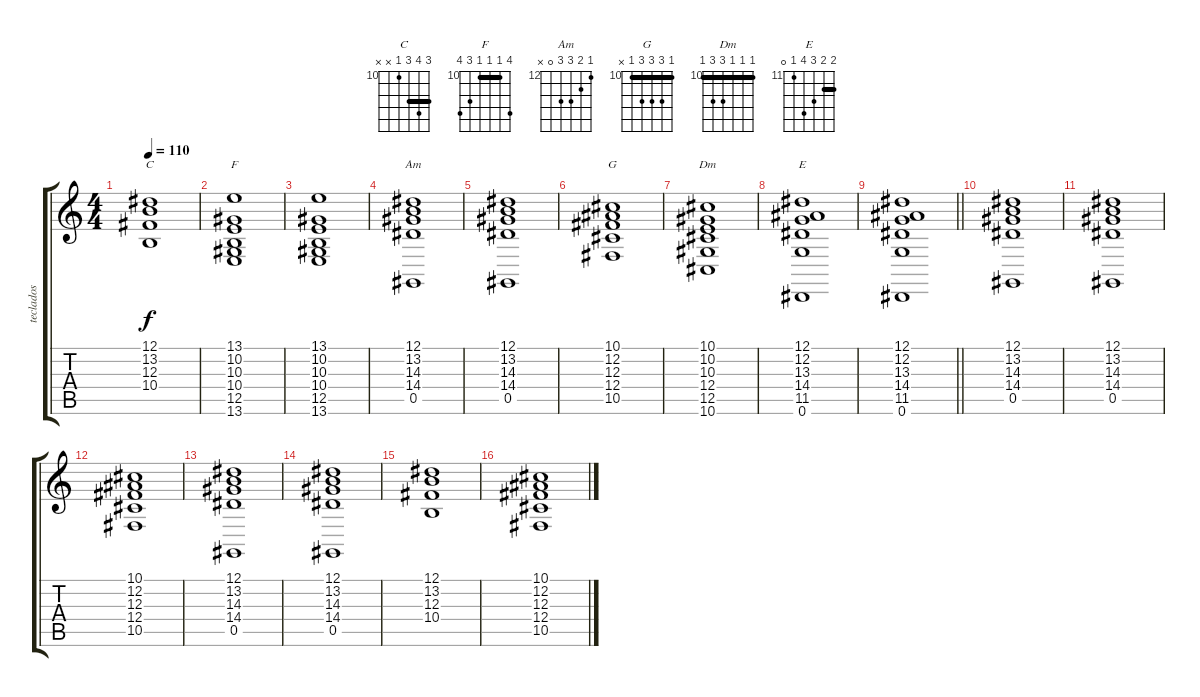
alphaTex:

\track ("teclados" "teclados") {instrument stringensemble1}
\staff {score tabs}
\tuning (Eb4 Bb3 Gb3 Db3 Ab2 Eb2) {hide}
\chord ("C" 12 13 12 10 x x) {firstfret 10 barre 12}
\chord ("F" 13 10 10 10 12 13) {firstfret 10 barre 10}
\chord ("Am" 12 13 14 14 0 x) {firstfret 12}
\chord ("G" 10 12 12 12 10 x) {firstfret 10 barre 10}
\chord ("Dm" 10 10 10 12 12 10) {firstfret 10 barre 10}
\chord ("E" 12 12 13 14 11 0) {firstfret 11 barre 12}
\ts (4 4)
\tempo 110
\clef g2
\ks c
(12.1 13.2 12.3 10.4).1{ch "C" dy f} |
(13.1 10.2 10.3 10.4 12.5 13.6).1{ch "F"} |
(13.1 10.2 10.3 10.4 12.5 13.6).1 |
(12.1 13.2 14.3 14.4 0.5).1{ch "Am"} |
(12.1 13.2 14.3 14.4 0.5).1 |
(10.1 12.2 12.3 12.4 10.5).1{ch "G"} |
(10.1 10.2 10.3 12.4 12.5 10.6).1{ch "Dm"} |
(12.1 12.2 13.3 14.4 11.5 0.6).1{ch "E"} |
\barLineRight lightlight
(12.1 12.2 13.3 14.4 11.5 0.6).1 |
(12.1 13.2 14.3 14.4 0.5).1 |
(12.1 13.2 14.3 14.4 0.5).1 |
(10.1 12.2 12.3 12.4 10.5).1 |
(12.1 13.2 14.3 14.4 0.5).1 |
(12.1 13.2 14.3 14.4 0.5).1 |
(12.1 13.2 12.3 10.4).1 |
(10.1 12.2 12.3 12.4 10.5).1
